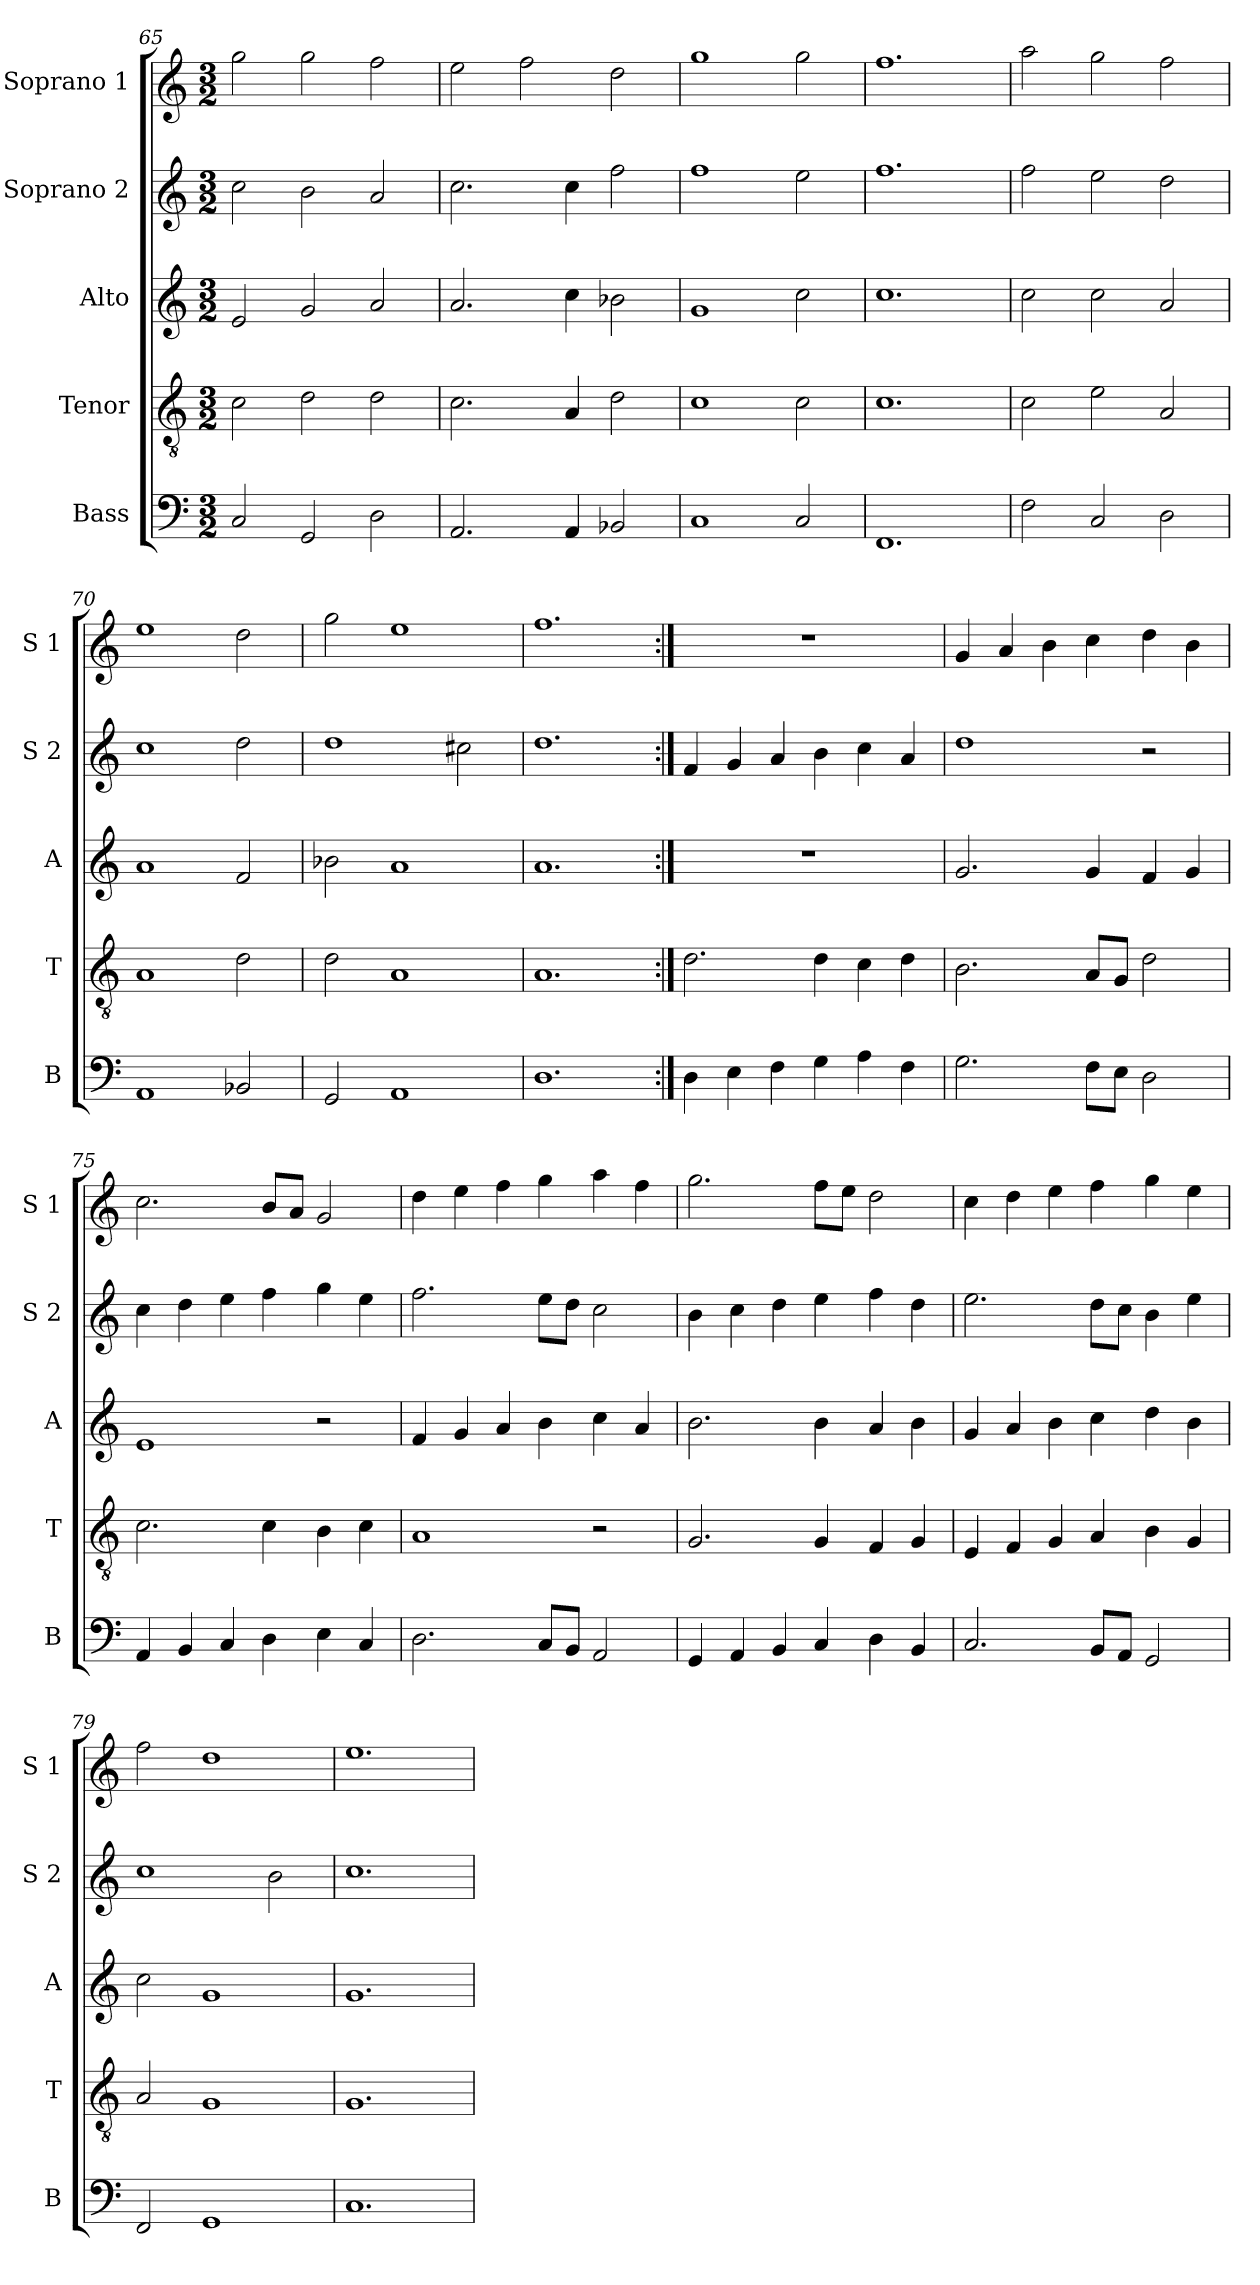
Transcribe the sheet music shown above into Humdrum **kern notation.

**kern	**kern	**kern	**kern	**kern
*part5	*part4	*part3	*part2	*part1
*staff5	*staff4	*staff3	*staff2	*staff1
*I"Bass	*I"Tenor	*I"Alto	*I"Soprano 2	*I"Soprano 1
*I'B	*I'T	*I'A	*I'S 2	*I'S 1
*clefF4	*clefGv2	*clefG2	*clefG2	*clefG2
*k[]	*k[]	*k[]	*k[]	*k[]
*C:	*C:	*C:	*C:	*C:
*M3/2	*M3/2	*M3/2	*M3/2	*M3/2
=65	=65	=65	=65	=65
2C/	2c\	2e/	2cc\	2gg\
2GG/	2d\	2g/	2b\	2gg\
2D\	2d\	2a/	2a/	2ff\
=66	=66	=66	=66	=66
2.AA/	2.c\	2.a/	2.cc\	2ee\
.	.	.	.	2ff\
4AA/	4A/	4cc\	4cc\	.
2BB-X/	2d\	2b-X\	2ff\	2dd\
=67	=67	=67	=67	=67
1C	1c	1g	1ff	1gg
2C/	2c\	2cc\	2ee\	2gg\
=68	=68	=68	=68	=68
1.FF	1.c	1.cc	1.ff	1.ff
=69	=69	=69	=69	=69
2F\	2c\	2cc\	2ff\	2aa\
2C/	2e\	2cc\	2ee\	2gg\
2D\	2A/	2a/	2dd\	2ff\
=70	=70	=70	=70	=70
1AA	1A	1a	1cc	1ee
2BB-X/	2d\	2f/	2dd\	2dd\
!!LO:PB:g=z
=71	=71	=71	=71	=71
2GG/	2d\	2b-X\	1dd	2gg\
1AA	1A	1a	.	1ee
.	.	.	2cc#X\	.
=72	=72	=72	=72	=72
1.D	1.A	1.a	1.dd	1.ff
=73:|!	=73:|!	=73:|!	=73:|!	=73:|!
4D\	2.d\	1.r	4f/	1.r
4E\	.	.	4g/	.
4F\	.	.	4a/	.
4G\	4d\	.	4b\	.
4A\	4c\	.	4cc\	.
4F\	4d\	.	4a/	.
=74	=74	=74	=74	=74
2.G\	2.B\	2.g/	1dd	4g/
.	.	.	.	4a/
.	.	.	.	4b\
8F\L	8A/L	4g/	.	4cc\
8E\J	8G/J	.	.	.
2D\	2d\	4f/	2r	4dd\
.	.	4g/	.	4b\
=75	=75	=75	=75	=75
4AA/	2.c\	1e	4cc\	2.cc\
4BB/	.	.	4dd\	.
4C/	.	.	4ee\	.
4D\	4c\	.	4ff\	8b/L
.	.	.	.	8a/J
4E\	4B\	2r	4gg\	2g/
4C/	4c\	.	4ee\	.
=76	=76	=76	=76	=76
2.D\	1A	4f/	2.ff\	4dd\
.	.	4g/	.	4ee\
.	.	4a/	.	4ff\
8C/L	.	4b\	8ee\L	4gg\
8BB/J	.	.	8dd\J	.
2AA/	2r	4cc\	2cc\	4aa\
.	.	4a/	.	4ff\
=77	=77	=77	=77	=77
4GG/	2.G/	2.b\	4b\	2.gg\
4AA/	.	.	4cc\	.
4BB/	.	.	4dd\	.
4C/	4G/	4b\	4ee\	8ff\L
.	.	.	.	8ee\J
4D\	4F/	4a/	4ff\	2dd\
4BB/	4G/	4b\	4dd\	.
!!LO:LB:g=z
=78	=78	=78	=78	=78
2.C/	4E/	4g/	2.ee\	4cc\
.	4F/	4a/	.	4dd\
.	4G/	4b\	.	4ee\
8BB/L	4A/	4cc\	8dd\L	4ff\
8AA/J	.	.	8cc\J	.
2GG/	4B\	4dd\	4b\	4gg\
.	4G/	4b\	4ee\	4ee\
=79	=79	=79	=79	=79
2FF/	2A/	2cc\	1cc	2ff\
1GG	1G	1g	.	1dd
.	.	.	2b\	.
=80	=80	=80	=80	=80
1.C	1.G	1.g	1.cc	1.ee
=	=	=	=	=
*-	*-	*-	*-	*-
